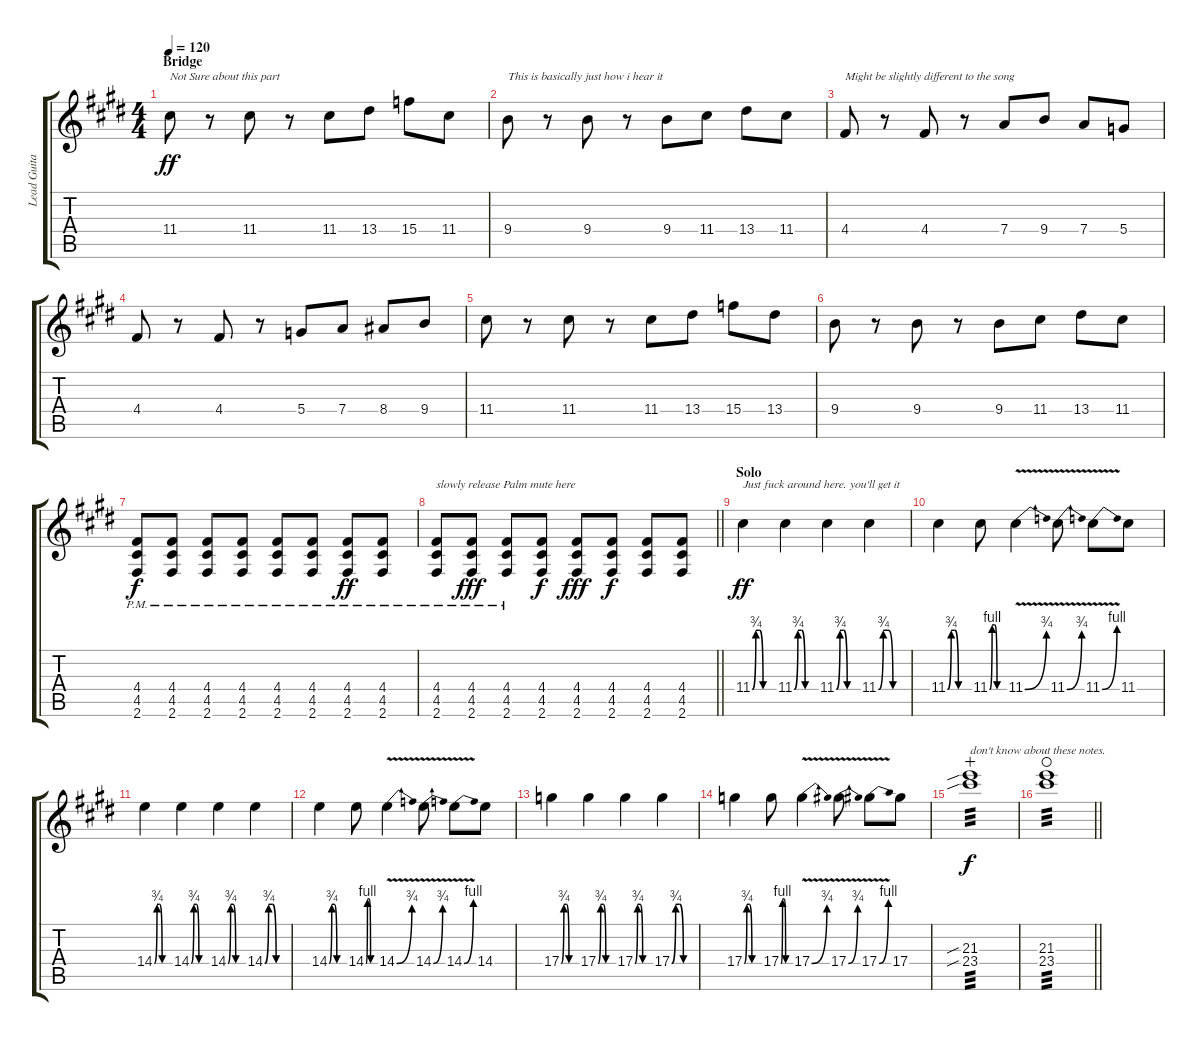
\track ("Lead Guitar" "Lead Guita") {instrument distortionguitar}
\staff {score tabs}
\tuning (E4 B3 G3 D3 A2 E2) {hide}
\ts (4 4)
\section ("" "Bridge")
\tempo 120
\clef g2
\ks e
11.4.8{txt "Not Sure about this part" dy ff volume 3 balance 8} r.8 11.4.8 r.8 11.4.8 13.4.8 15.4.8 11.4.8 |
9.4.8{txt "This is basically just how i hear it"} r.8 9.4.8 r.8 9.4.8 11.4.8 13.4.8 11.4.8 |
4.4.8{txt "Might be slightly different to the song"} r.8 4.4.8 r.8 7.4.8 9.4.8 7.4.8 5.4.8 |
4.4.8 r.8 4.4.8 r.8 5.4.8 7.4.8 8.4.8 9.4.8 |
11.4.8 r.8 11.4.8 r.8 11.4.8 13.4.8 15.4.8 13.4.8 |
9.4.8 r.8 9.4.8 r.8 9.4.8 11.4.8 13.4.8 11.4.8 |
(4.4{pm} 4.5{pm} 2.6{pm}).8{dy f} (4.4{pm} 4.5{pm} 2.6{pm}).8 (4.4{pm} 4.5{pm} 2.6{pm}).8 (4.4{pm} 4.5{pm} 2.6{pm}).8 (4.4{pm} 4.5{pm} 2.6{pm}).8 (4.4{pm} 4.5{pm} 2.6{pm}).8 (4.4{pm} 4.5{pm} 2.6{pm}).8{dy ff} (4.4{pm} 4.5{pm} 2.6{pm}).8 |
\barLineRight lightlight
(4.4{pm} 4.5{pm} 2.6{pm}).8{txt "slowly release Palm mute here"} (4.4{pm} 4.5{pm} 2.6{pm}).8{dy fff} (4.4{pm} 4.5{pm} 2.6{pm}).8 (4.4 4.5 2.6).8{dy f} (4.4 4.5 2.6).8{dy fff} (4.4 4.5 2.6).8{dy f} (4.4 4.5 2.6).8 (4.4 4.5 2.6).8 |
\section ("" "Solo")
11.4{be (custom 0 0 10 3 20 3 30 0 60 0)}.4{txt "Just fuck around here. you'll get it" dy ff} 11.4{be (custom 0 0 10 3 20 3 30 0 60 0)}.4 11.4{be (custom 0 0 10 3 20 3 30 0 60 0)}.4 11.4{be (custom 0 0 10 3 20 3 30 0 60 0)}.4 |
11.4{be (custom 0 0 10 3 20 3 30 0 60 0)}.4 11.4{be (custom 0 0 10 4 20 4 30 0 60 0)}.8 11.4{be (bend 0 0 60 3) v}.4 11.4{be (bend 0 0 60 3) v}.8 11.4{be (bend 0 0 60 4) v}.8 11.4.8 |
14.4{be (custom 0 0 10 3 20 3 30 0 60 0)}.4 14.4{be (custom 0 0 10 3 20 3 30 0 60 0)}.4 14.4{be (custom 0 0 10 3 20 3 30 0 60 0)}.4 14.4{be (custom 0 0 10 3 20 3 30 0 60 0)}.4 |
14.4{be (custom 0 0 10 3 20 3 30 0 60 0)}.4 14.4{be (custom 0 0 10 4 20 4 30 0 60 0)}.8 14.4{be (bend 0 0 60 3) v}.4 14.4{be (bend 0 0 60 3) v}.8 14.4{be (bend 0 0 60 4) v}.8 14.4.8 |
17.4{be (custom 0 0 10 3 20 3 30 0 60 0)}.4 17.4{be (custom 0 0 10 3 20 3 30 0 60 0)}.4 17.4{be (custom 0 0 10 3 20 3 30 0 60 0)}.4 17.4{be (custom 0 0 10 3 20 3 30 0 60 0)}.4 |
17.4{be (custom 0 0 10 3 20 3 30 0 60 0)}.4 17.4{be (custom 0 0 10 4 20 4 30 0 60 0)}.8 17.4{be (bend 0 0 60 3) v}.4 17.4{be (bend 0 0 60 3) v}.8 17.4{be (bend 0 0 60 4) v}.8 17.4.8 |
(21.3{sib} 23.4{sib}).1{txt "don't know about these notes." tp 3 dy f wahc} |
\barLineRight lightlight
(21.3 23.4).1{tp 3 waho}
